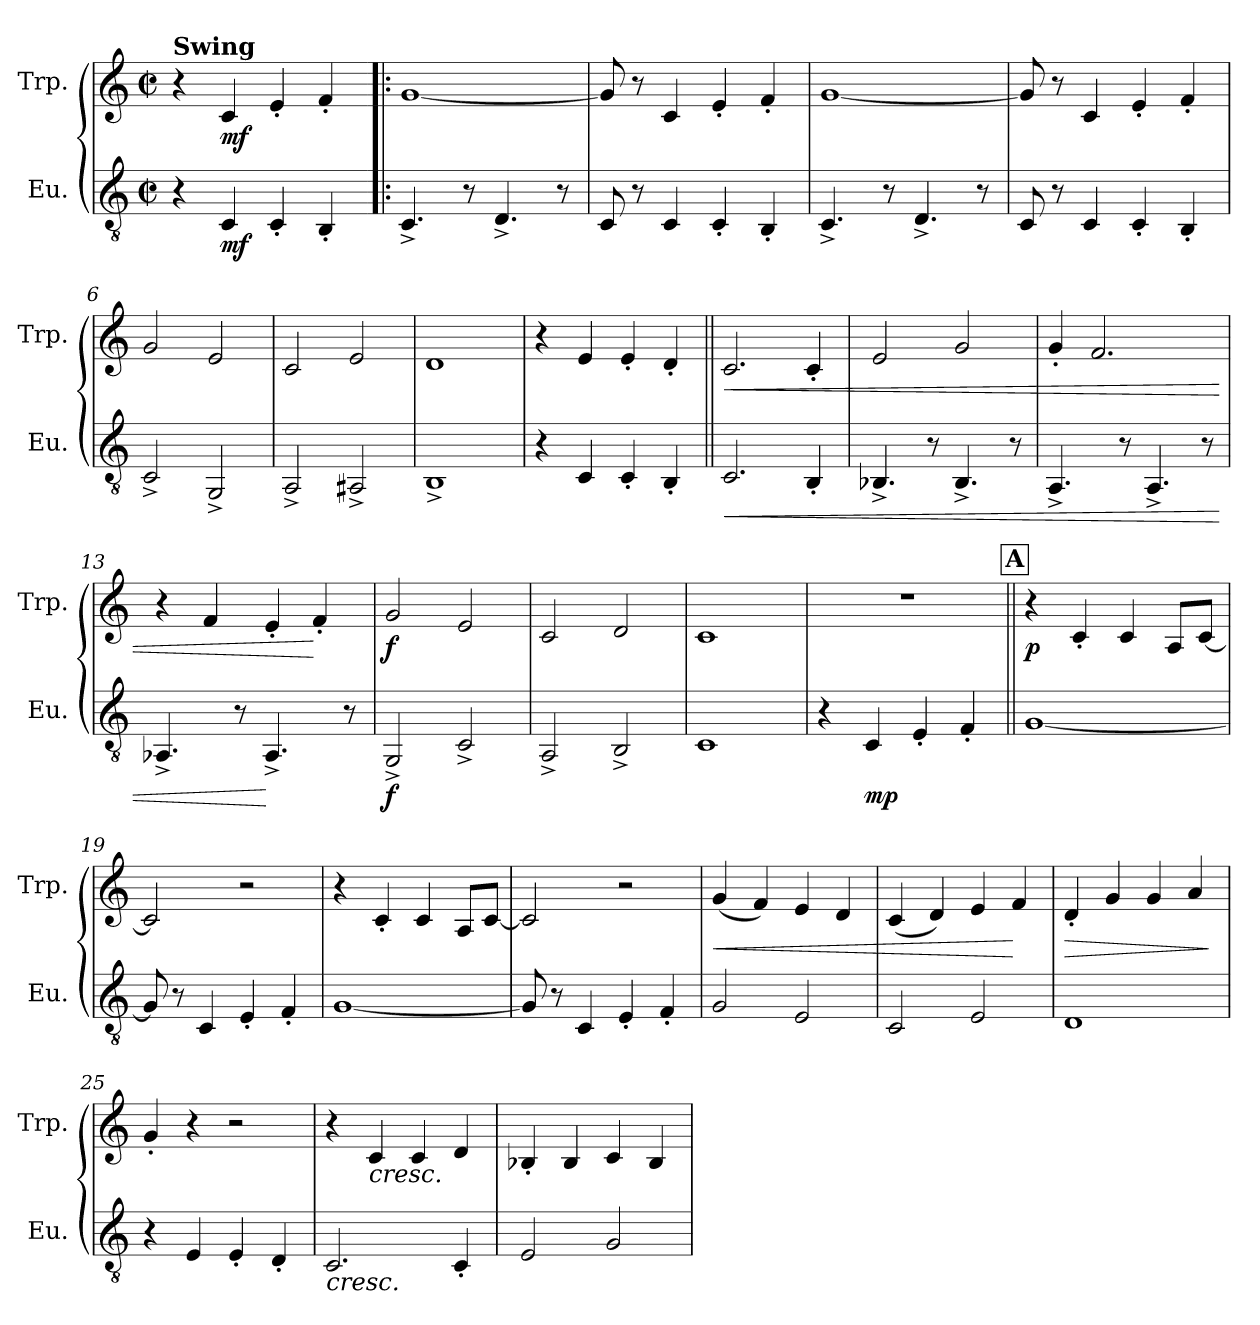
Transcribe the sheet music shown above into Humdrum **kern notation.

**kern	**dynam	**kern	**dynam
*part2	*part2	*part1	*part1
*staff2	*staff2	*staff1	*staff1
*I"Eu.	*	*I"Trp.	*
*I'Eu.	*	*I'Trp.	*
*clefGv2	*	*clefG2	*
*ITrd1c2	*	*ITrd1c2	*
*k[b-e-]	*	*k[b-e-]	*
*M2/2	*	*M2/2	*
*met(c|)	*	*met(c|)	*
*MM180	*	*MM180	*
=1	=1	=1	=1
!	!	!LO:TX:B:t=Swing	!
4r	.	4r	.
!	!LO:DY:b	!	!LO:DY:b
4BB-	mf	4B-	mf
4BB-'	.	4d'	.
4AA'	.	4e-'	.
=2!|:	=2!|:	=2!|:	=2!|:
4.BB-^	.	[1f	.
8r	.	.	.
4.C^	.	.	.
8r	.	.	.
=3	=3	=3	=3
8BB-	.	8f]	.
8r	.	8r	.
4BB-	.	4B-	.
4BB-'	.	4d'	.
4AA'	.	4e-'	.
=4	=4	=4	=4
4.BB-^	.	[1f	.
8r	.	.	.
4.C^	.	.	.
8r	.	.	.
=5	=5	=5	=5
8BB-	.	8f]	.
8r	.	8r	.
4BB-	.	4B-	.
4BB-'	.	4d'	.
4AA'	.	4e-'	.
=6	=6	=6	=6
2BB-^	.	2f	.
2FF^	.	2d	.
=7	=7	=7	=7
2GG^	.	2B-	.
2GG#X^	.	2d	.
=8	=8	=8	=8
1AA^	.	1c	.
=9	=9	=9	=9
4r	.	4r	.
4BB-	.	4d	.
4BB-'	.	4d'	.
4AA'	.	4c'	.
=10||	=10||	=10||	=10||
!	!LO:HP:b	!	!LO:HP:b
2.BB-	<	2.B-	<
4AA'	.	4B-'	.
=11	=11	=11	=11
4.AA-X^	.	2d	.
8r	.	.	.
4.AA-^	.	2f	.
8r	.	.	.
=12	=12	=12	=12
4.GG^	.	4f'	.
.	.	2.e-	.
8r	.	.	.
4.GG^	.	.	.
8r	.	.	.
=13	=13	=13	=13
4.GG-X^	.	4r	.
.	.	4e-	.
8r	.	.	.
4.GG-^	[	4d'	.
.	.	4e-'	[
8r	.	.	.
=14	=14	=14	=14
!	!LO:DY:b	!	!LO:DY:b
2FF^	f	2f	f
2BB-^	.	2d	.
=15	=15	=15	=15
2GG^	.	2B-	.
2AA^	.	2c	.
=16	=16	=16	=16
1BB-	.	1B-	.
=17	=17	=17	=17
4r	.	1r	.
!	!LO:DY:b	!	!
4BB-	mp	.	.
4D'	.	.	.
4E-'	.	.	.
!!LO:REH:place=s1:a:B:fs=14:t=A
=18||	=18||	=18||	=18||
!	!	!	!LO:DY:b
[1F	.	4r	p
.	.	4B-'	.
.	.	4B-	.
.	.	8GL	.
.	.	[8B-J	.
=19	=19	=19	=19
8F]	.	2B-]	.
8r	.	.	.
4BB-	.	.	.
4D'	.	2r	.
4E-'	.	.	.
=20	=20	=20	=20
[1F	.	4r	.
.	.	4B-'	.
.	.	4B-	.
.	.	8GL	.
.	.	[8B-J	.
=21	=21	=21	=21
8F]	.	2B-]	.
8r	.	.	.
4BB-	.	.	.
4D'	.	2r	.
4E-'	.	.	.
=22	=22	=22	=22
!	!	!	!LO:HP:b
2F	.	(<4f	<
.	.	4e-)	.
2D	.	4d	.
.	.	4c	.
=23	=23	=23	=23
2BB-	.	(<4B-	.
.	.	4c)	.
2D	.	4d	.
.	.	4e-	[
=24	=24	=24	=24
!	!	!	!LO:HP:b
1C	.	4c'	>
.	.	4f	.
.	.	4f	.
.	.	4g	.
.	.	.	]
=25	=25	=25	=25
4r	.	4f'	.
4D	.	4r	.
4D'	.	2r	.
4C'	.	.	.
=26	=26	=26	=26
!LO:TX:b:i:t=cresc.	!	!	!
2.BB-	.	4r	.
!	!	!LO:TX:b:i:t=cresc.	!
.	.	4B-	.
.	.	4B-	.
4BB-'	.	4c	.
=27	=27	=27	=27
2D	.	4A-X'	.
.	.	4A-	.
2F	.	4B-	.
.	.	4A-	.
=	=	=	=
*-	*-	*-	*-
